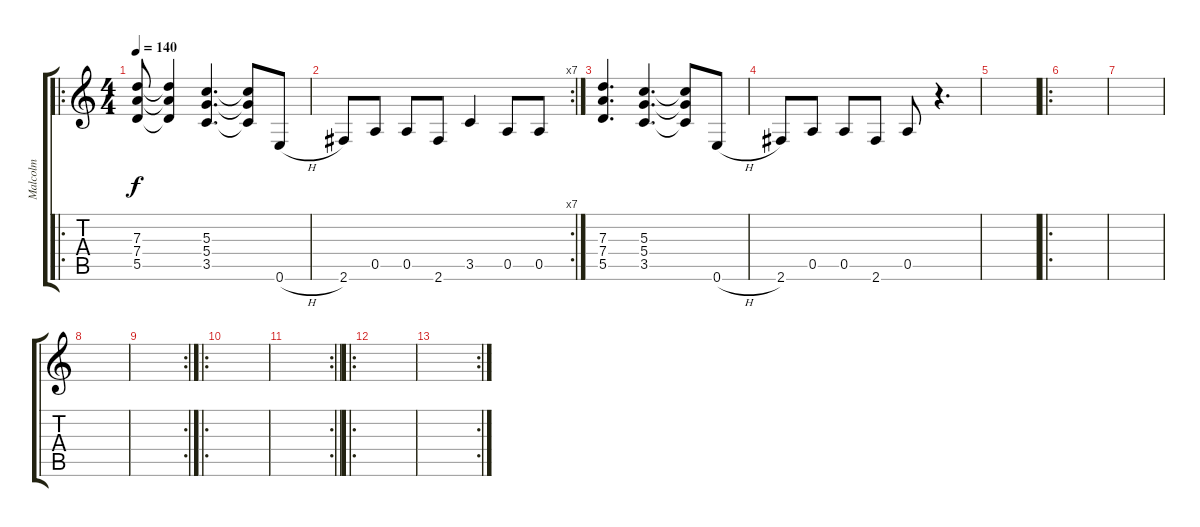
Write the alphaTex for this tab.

\track ("Malcolm" "Malcolm") {instrument overdrivenguitar}
\staff {score tabs}
\tuning (E4 B3 G3 D3 A2 E2) {hide}
\ro
\ts (4 4)
\tempo 140
\clef g2
\ks c
(7.3 7.4 5.5).8{dy f} (7.3{t} 7.4{t} 5.5{t}).4 (5.3 5.4 3.5).4{d} (5.3{t} 5.4{t} 3.5{t}).8 0.6{h}.8 |
\rc 7
2.6.8 0.5.8 0.5.8 2.6.8 3.5.4 0.5.8 0.5.8 |
(7.3 7.4 5.5).4{d} (5.3 5.4 3.5).4{d} (5.3{t} 5.4{t} 3.5{t}).8 0.6{h}.8 |
2.6.8 0.5.8 0.5.8 2.6.8 0.5.8 r.4{d} |
|
\ro
|
|
|
\rc 2
|
\ro
|
\rc 2
\barLineRight lightlight
|
\ro
|
\rc 2
